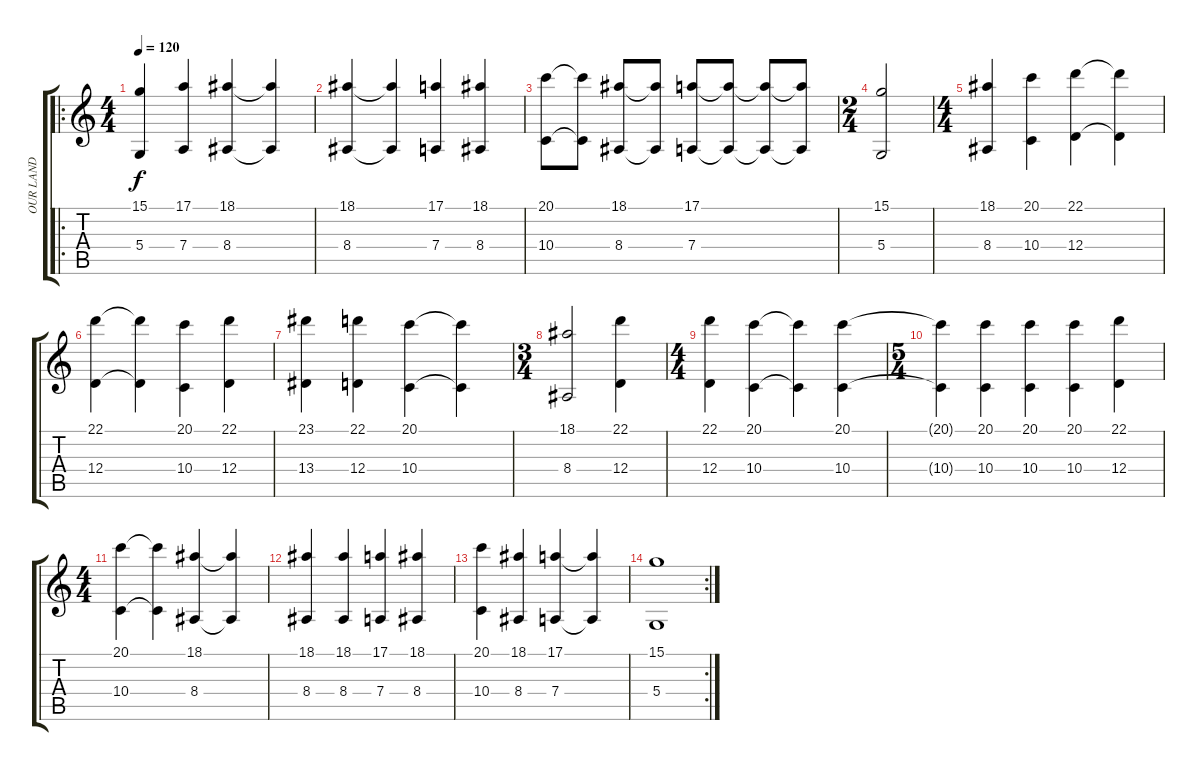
\track ("OUR LAND" "OUR LAND") {instrument stringensemble1}
\staff {score tabs}
\tuning (E4 B3 G3 D3 A2 E2) {hide}
\ro
\ts (4 4)
\tempo 120
\clef g2
\ks c
(15.1 5.4).4{dy f instrument stringensemble1} (17.1 7.4).4 (18.1 8.4).4 (18.1{t} 8.4{t}).4 |
(18.1 8.4).4 (18.1{t} 8.4{t}).4 (17.1 7.4).4 (18.1 8.4).4 |
(20.1 10.4).8 (20.1{t} 10.4{t}).8 (18.1 8.4).8 (18.1{t} 8.4{t}).8 (17.1 7.4).8 (17.1{t} 7.4{t}).8 (17.1{t} 7.4{t}).8 (17.1{t} 7.4{t}).8 |
\ts (2 4)
(15.1 5.4).2 |
\ts (4 4)
(18.1 8.4).4 (20.1 10.4).4 (22.1 12.4).4 (22.1{t} 12.4{t}).4 |
(22.1 12.4).4 (22.1{t} 12.4{t}).4 (20.1 10.4).4 (22.1 12.4).4 |
(23.1 13.4).4 (22.1 12.4).4 (20.1 10.4).4 (20.1{t} 10.4{t}).4 |
\ts (3 4)
(18.1 8.4).2 (22.1 12.4).4 |
\ts (4 4)
(22.1 12.4).4 (20.1 10.4).4 (20.1{t} 10.4{t}).4 (20.1 10.4).4 |
\ts (5 4)
(20.1{t} 10.4{t}).4 (20.1 10.4).4 (20.1 10.4).4 (20.1 10.4).4 (22.1 12.4).4 |
\ts (4 4)
(20.1 10.4).4 (20.1{t} 10.4{t}).4 (18.1 8.4).4 (18.1{t} 8.4{t}).4 |
(18.1 8.4).4 (18.1 8.4).4 (17.1 7.4).4 (18.1 8.4).4 |
(20.1 10.4).4 (18.1 8.4).4 (17.1 7.4).4 (17.1{t} 7.4{t}).4 |
\rc 2
(15.1 5.4).1
